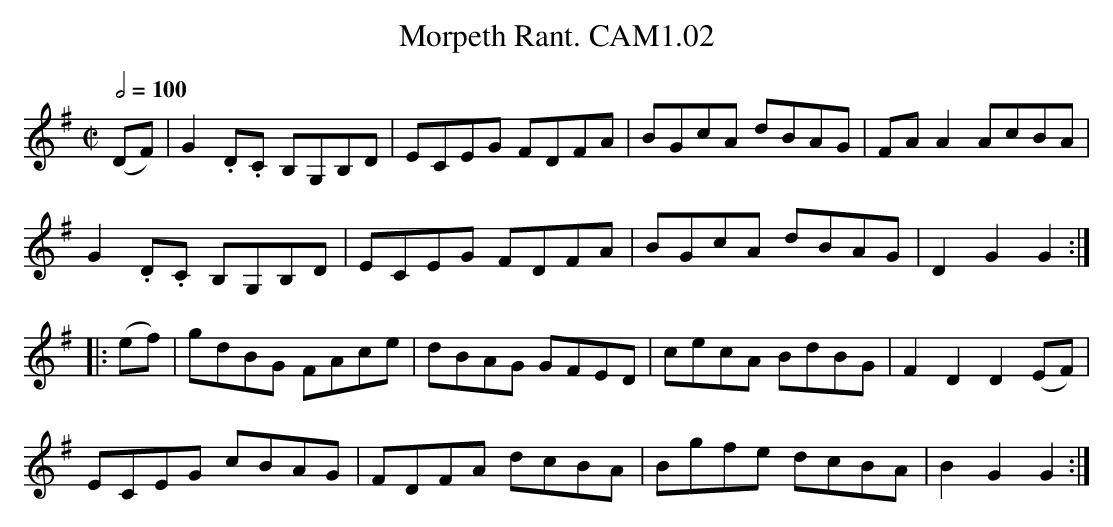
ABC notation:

X:1
T:Morpeth Rant. CAM1.02
M:C|
L:1/8
Q:1/2=100
K:G
(DF)|G2 .D.C B,G,B,D|ECEG FDFA|BGcA dBAG|FA A2 AcBA|
G2.D.C B,G,B,D|ECEG FDFA|BGcA dBAG|D2G2G2:|
|: (ef)|gdBG FAce|dBAG GFED|cecA BdBG|F2D2D2 (EF)|
ECEG cBAG|FDFA dcBA|Bgfe dcBA|B2G2G2 :|
